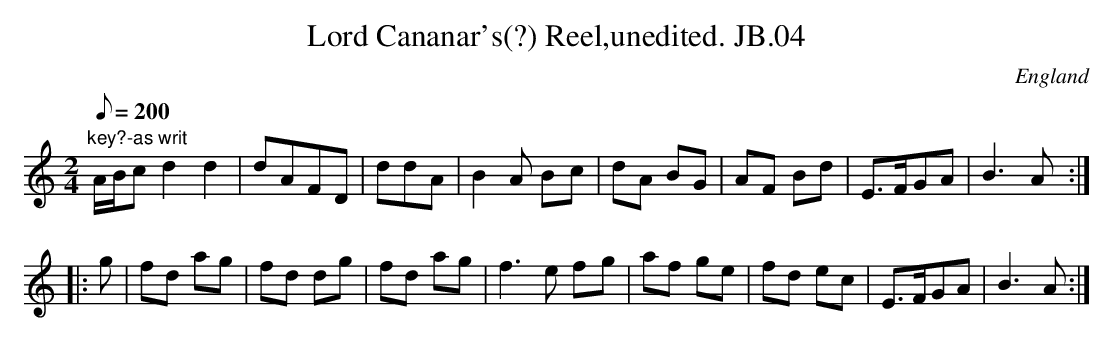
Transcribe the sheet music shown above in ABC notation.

X:1
T:Lord Cananar's(?) Reel,unedited. JB.04
M:2/4
L:1/8
Q:200
O:England
K:C
"key?-as writ"A/B/cd2d2|dAFD|ddA|B2A B-c|dA BG|AF Bd|E>FGA|B3A:|!
|:g|fd ag|fd dg|fd ag|f3e f-g|af ge|fd ec|E>FGA|B3A:|]
